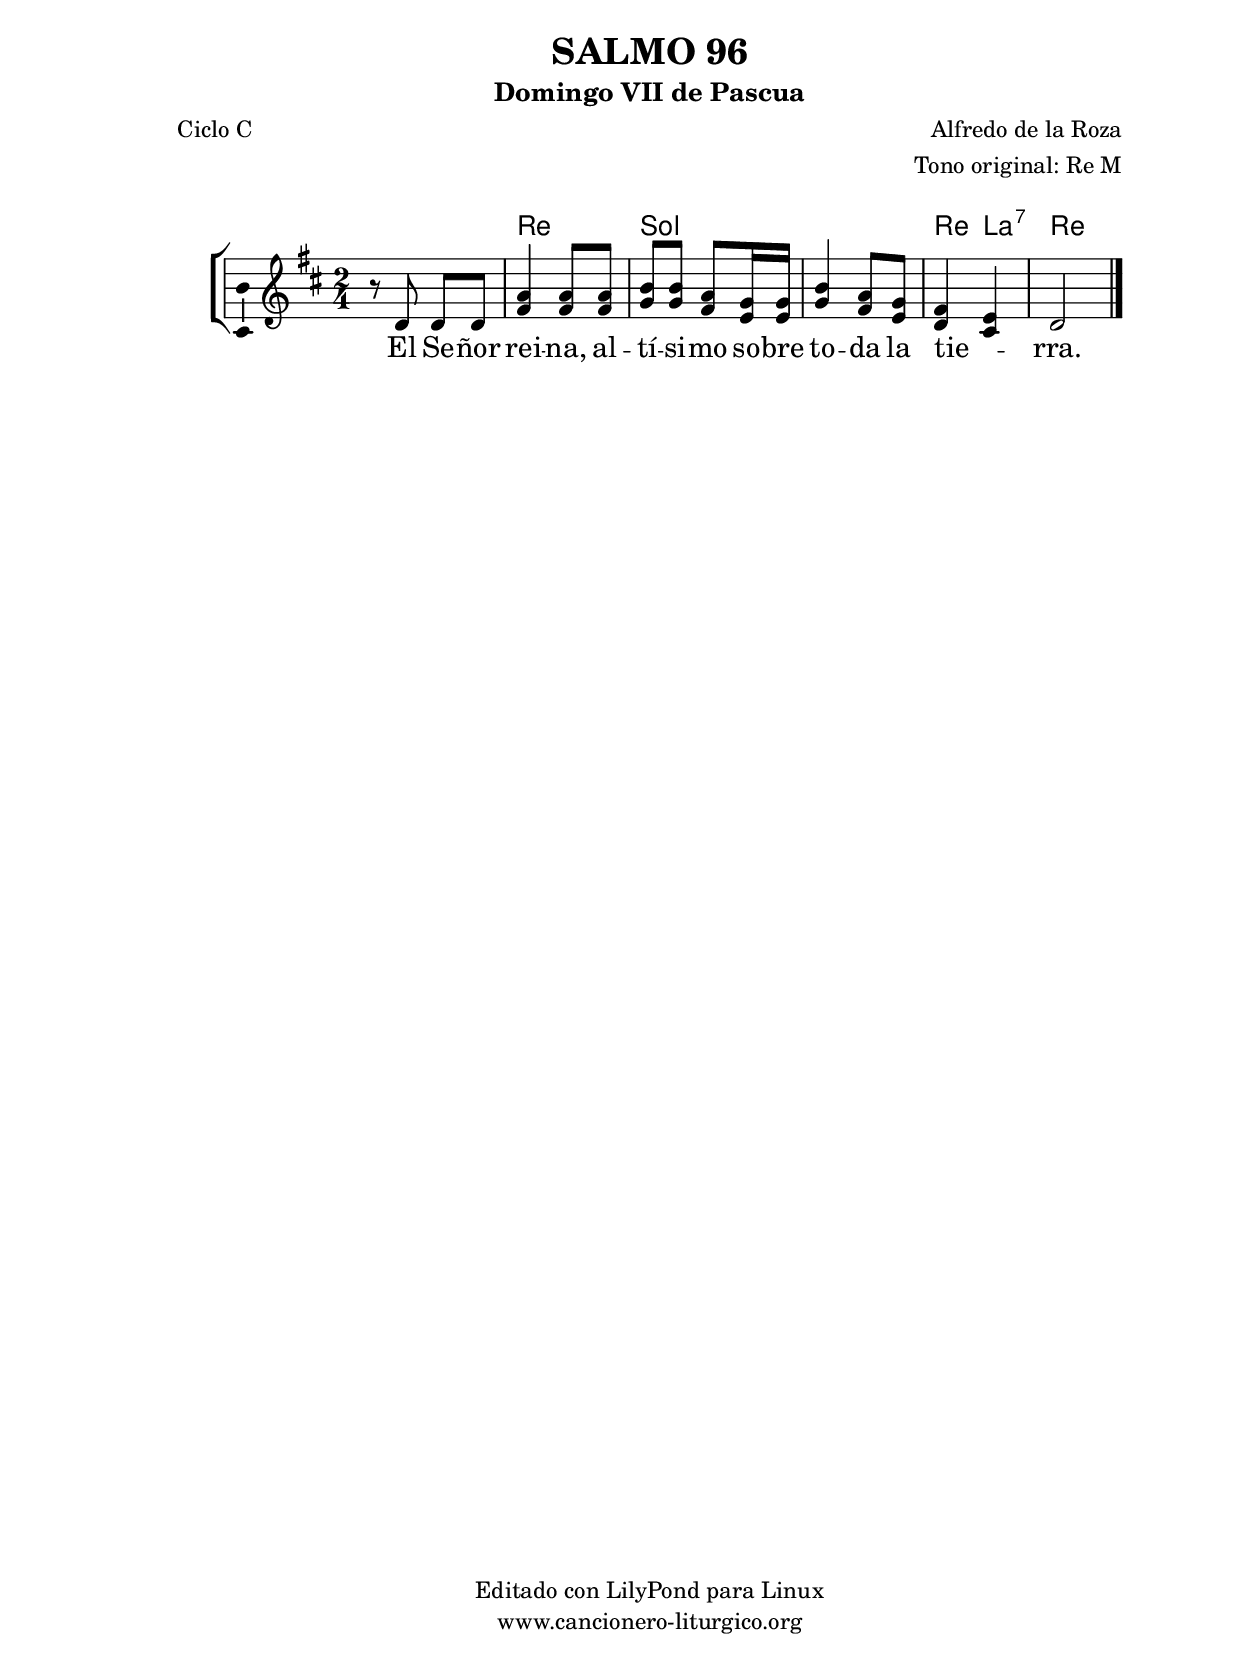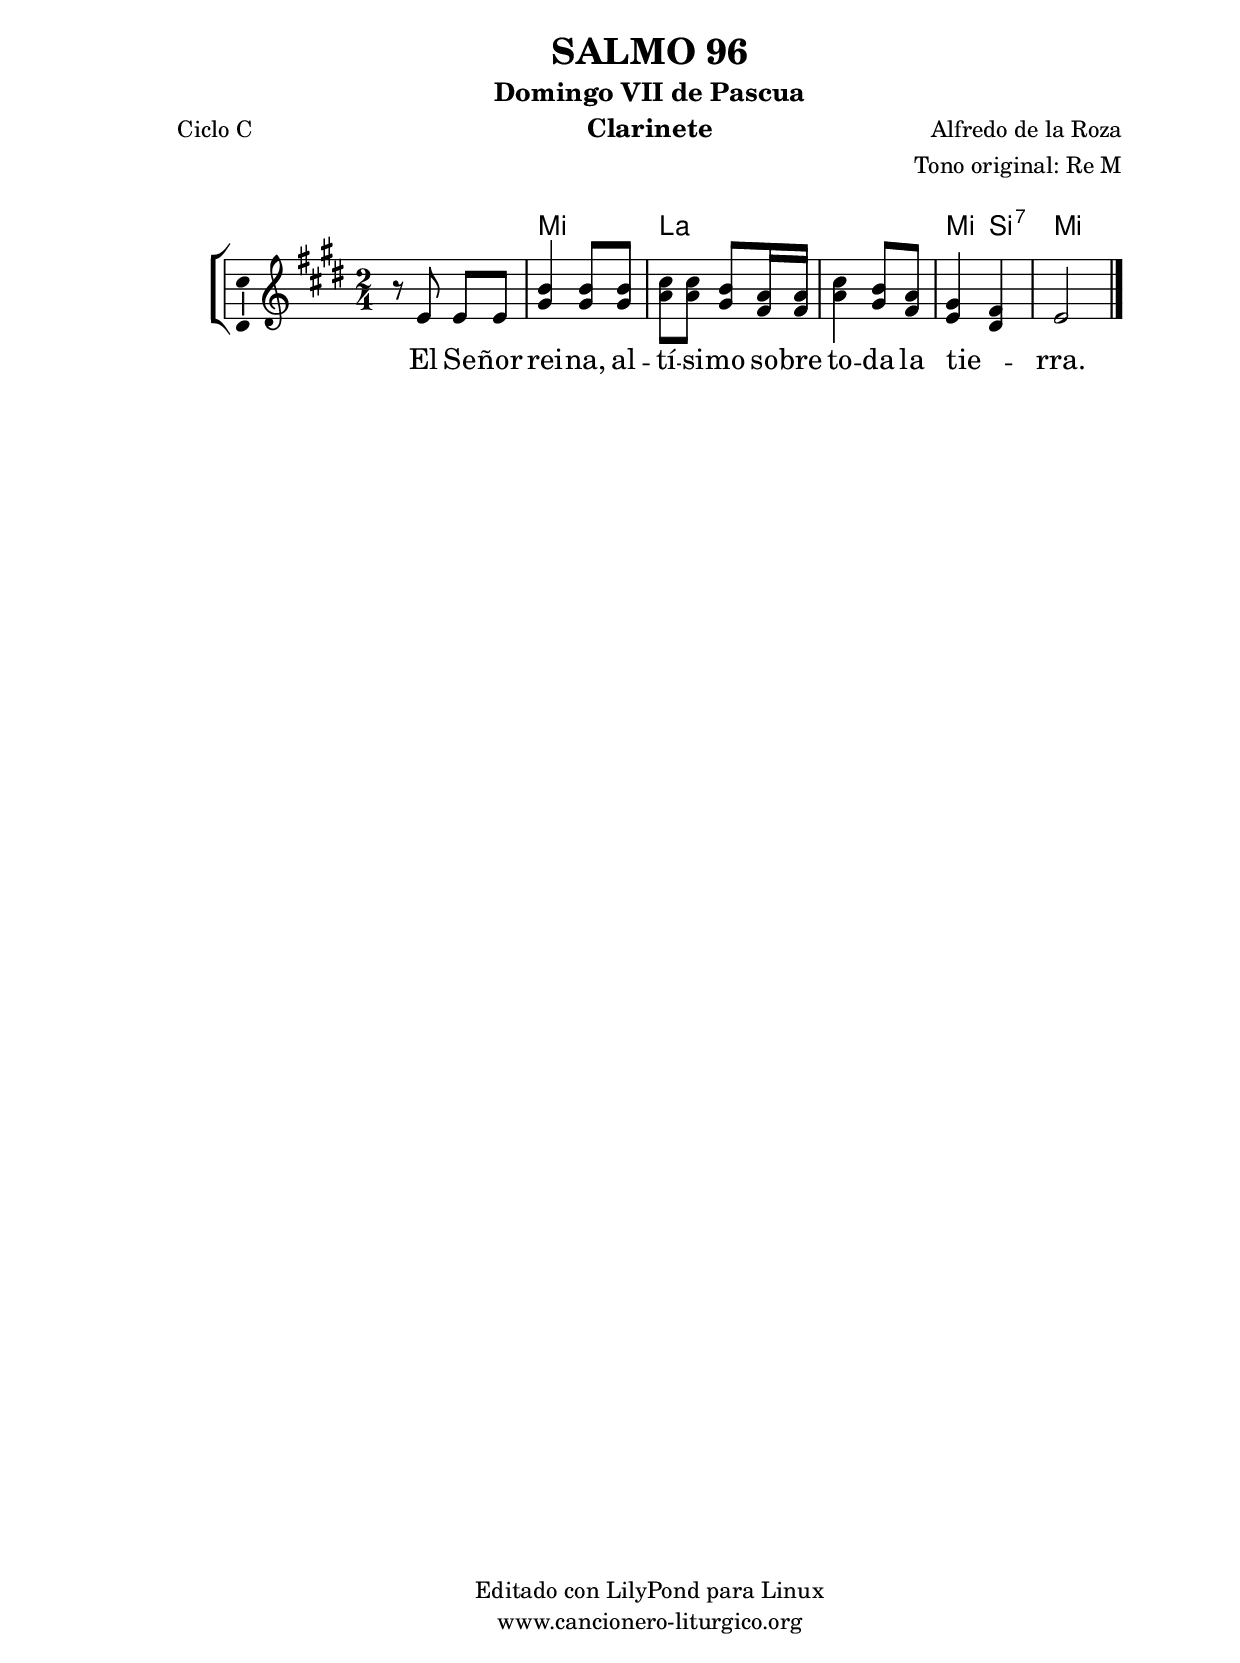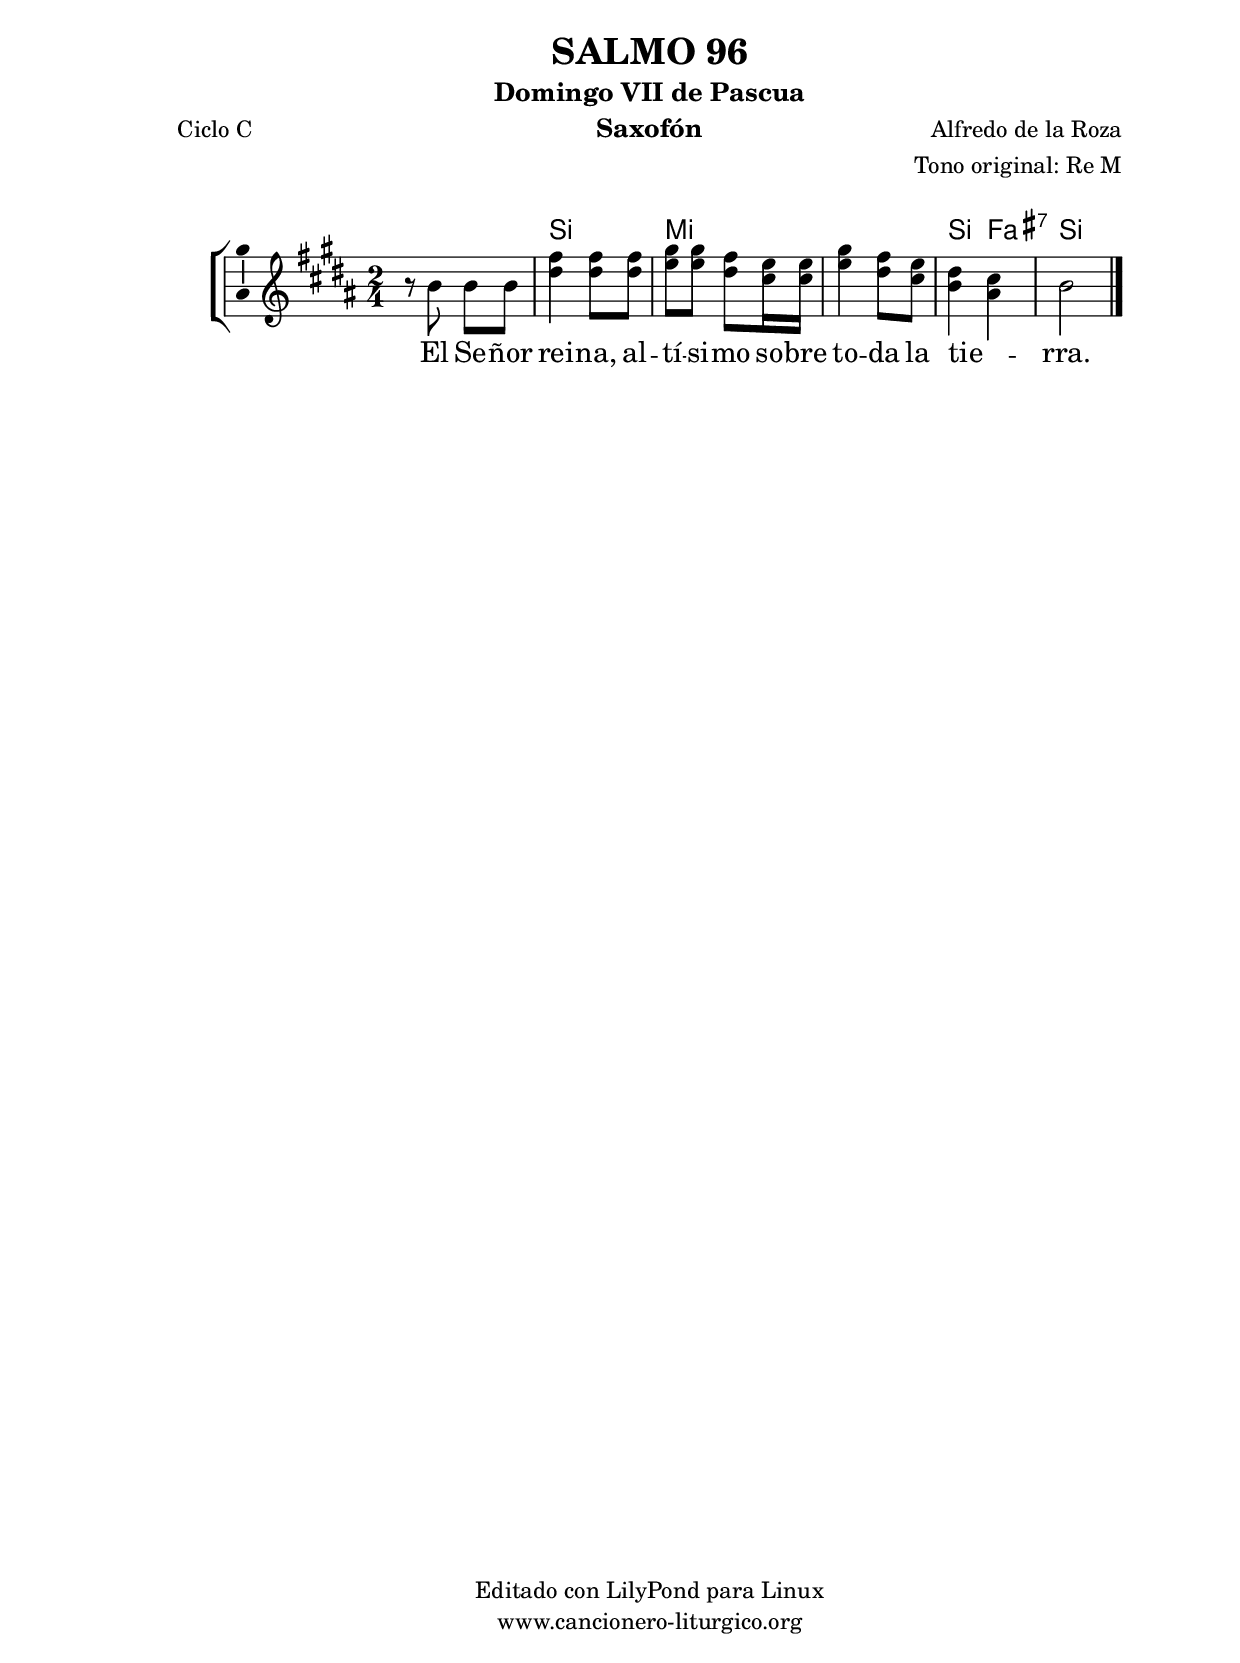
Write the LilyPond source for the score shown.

%
%para convertir .midi en .wav:
%timidity filename.midi -Ow -o finename.wav
%
%
%Para convertir de .wav a .mp3:
%lame -h -m j filename.wav
%
%
%para escuchar el midi:
%timidity nombrefichero.midi
%


%versión de lilypond para la que se ha escrito esta partitura:
\version "2.16.0"

	%Tamaño papel
	#(set-default-paper-size "a4")
	%Tamaño partitura
	#(set-global-staff-size 20)
	%No responde al pulsar sobre una nota
	#(ly:set-option 'point-and-click #f)

%parámetros del encabezamiento:
\header {
	title = "SALMO 96"
	subtitle = "Domingo VII de Pascua"
	composer = "Alfredo de la Roza"
	poet = "Ciclo C"
	meter = ""
	arranger = "Tono original: Re M"
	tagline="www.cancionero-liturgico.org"
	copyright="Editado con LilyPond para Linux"
	}

%parámetros asociados al papel:
\paper  {
	oddHeaderMarkup = \markup {\fill-line { \on-the-fly #not-first-page \fromproperty #'header:title \on-the-fly #not-first-page \fromproperty #'header:composer }}
	evenHeaderMarkup = \markup {\fill-line { \fromproperty #'header:composer \fromproperty #'header:title }}
	#(set-paper-size "a4")
	print-page-number = ##f
	first-page-number = 1
	print-first-page-number = ##f
%	head-separation = 3.0 \cm
	top-margin = 2.0 \cm
	bottom-margin = 0.5\cm
%%%	bottom-margin = -1.0\cm
	left-margin = 3.0 \cm
	line-width = 16.0 \cm 
	indent = 8\mm
	interscoreline = 2.\mm
	between-system-space = 15\mm
%	para que las partituras no llenen la hoja:
	ragged-bottom = ##t
%	idem para la última hoja:
	ragged-last-bottom = ##f
%	para que las partituras llenen el ancho del papel:
	ragged-last = ##f
	after-title-space = 2.5 \cm
%page-count=1
%system-count=8

	%Flexible Vertical Spacing
%	markup-markup-spacing =
%	#'((basic-distance . 15) (minimum-distance . 15) (padding . 3))
	markup-system-spacing =
	#'((basic-distance . 15) (minimum-distance . 15) (padding . 3))
	system-system-spacing =
	#'((basic-distance . 15) (minimum-distance . 15) (padding . 3))
	score-system-spacing =
	#'((basic-distance . 15) (minimum-distance . 15) (padding . 5))
%	top-system-spacing = % header
%	#'((basic-distance . 8) (minimum-distance . 0) (padding . 3))
%	top-markup-spacing =
%	#'((basic-distance . 20) (minimum-distance . 20) (padding . 3))
	last-bottom-spacing = % footer
	#'((basic-distance . 5) (minimum-distance . 5) (padding . 3))
%	score-markup-spacing =
%	#'((basic-distance . 16) (minimum-distance . 13) (padding . 3))

	}


%parámetros que afectan a toda la partitura:
global =  {
	%clave de sol (G):
	\clef G
	%armadura:
%	\transpose f a
	\key d \major
	\tempo 4=90
	\set Score.tempoHideNote = ##t
	}


acordes = {
	\italianChords
	\chordmode {
%	\transpose f a
{

s2
d2 g g d4 a:7 d2

	}
	}
}

melodia = 
%	\transpose f a
{
	\relative c'{

\time 2/4

<<
{
r8 d8 d d
a'4 a8 a
b8 b a g16 g
b4 a8 g
fis4 e
d2
}
{
r8 s8 s s
fis4 fis8 fis
g8 g fis e16 e
g4 fis8 e
d4 cis
s2
}
>>

	\bar "|."
	}
	}


texto = \lyricmode {
El Se -- ñor rei -- na,
al -- tí -- si -- mo so -- bre to -- da la tie -- _ rra.
	}


acordesStaff = \context ChordNames = acordesStaff <<
	\set chordChanges = ##t
	\acordes
	>>


vozStaff = \context Voice = vozStaff
\with {\consists "Ambitus_engraver"}
<<
%	\set Staff.instrumentName = ""
%	\set Staff.shortInstrumentName = ""
%	\set Staff.midiInstrument = #"clarinet"
%	\set Staff.midiInstrument = #"cello"
%	\set Staff.midiInstrument = #"flute"
	\set Staff.midiInstrument = #"electric guitar (jazz)"
%	\set Staff.midiInstrument = #"english horn"
%	\set Staff.midiInstrument = #"violin"
%	\set Staff.midiInstrument = #"glockenspiel"
	\set Staff.midiMinimumVolume = #0.7
	\set Staff.midiMaximumVolume = #0.9
	\global
	\melodia
	>>


textoStaff = \context Lyrics = textoStaff <<
	\lyricsto vozStaff \texto
	>>

\book {
	\score {
		\context ChoirStaff {
			\override StaffGroup.SystemStartBracket #'collapse-height = #1
			\override Score.SystemStartBar #'collapse-height = #1
			<<
			\acordesStaff
			\vozStaff
			\textoStaff
			>>
			}
		\layout {
	    		\context {
				\Lyrics
				\override LyricText #'font-size = #2
				}
	   		 \context {
				\Score
				%fontSize = #3
				\override StaffSymbol #'staff-space = #(magstep +3)
				%\override Beam #'thickness = #0.55
				%\override SpacingSpanner #'spacing-increment = #1.0
				%\override Slur #'height-limit = #1.5
				}
			}
		}
	\score {
		\unfoldRepeats
		\context ChoirStaff {
			<<
			\acordesStaff
			\vozStaff
			>>
			}
		\midi {
	  		\context {
	  			\Score
				tempoWholesPerMinute = #(ly:make-moment 70 4)
				}
			}
		}
	}

%Partitura para clarinete
#(define output-suffix "C")
\book {
	\header{
		instrument = "Clarinete"
		}
	\score {
		\context ChoirStaff {
			\override StaffGroup.SystemStartBracket #'collapse-height = #1
			\override Score.SystemStartBar #'collapse-height = #1
\transpose c d
			<<
			\acordesStaff
			\vozStaff
			\textoStaff
			>>
			}
		\layout {
	    		\context {
				\Lyrics
				\override LyricText #'font-size = #2
				}
	   		 \context {
				\Score
				%fontSize = #3
				\override StaffSymbol #'staff-space = #(magstep +3)
				%\override Beam #'thickness = #0.55
				%\override SpacingSpanner #'spacing-increment = #1.0
				%\override Slur #'height-limit = #1.5
				}
			}
		}
	}

%Partitura para saxofón
#(define output-suffix "S")
\book {
	\header{
		instrument = "Saxofón"
		}
	\score {
		\context ChoirStaff {
			\override StaffGroup.SystemStartBracket #'collapse-height = #1
			\override Score.SystemStartBar #'collapse-height = #1
\transpose c a
			<<
			\acordesStaff
			\vozStaff
			\textoStaff
			>>
			}
		\layout {
	    		\context {
				\Lyrics
				\override LyricText #'font-size = #2
				}
	   		 \context {
				\Score
				%fontSize = #3
				\override StaffSymbol #'staff-space = #(magstep +3)
				%\override Beam #'thickness = #0.55
				%\override SpacingSpanner #'spacing-increment = #1.0
				%\override Slur #'height-limit = #1.5
				}
			}
		}
	}

